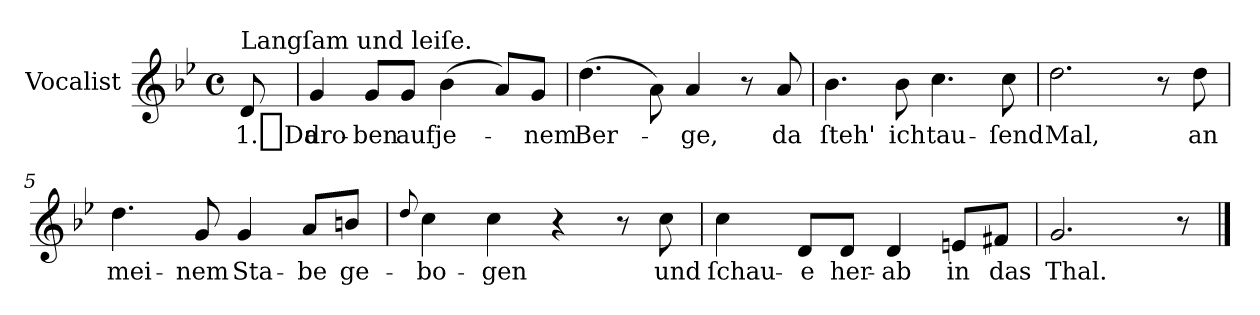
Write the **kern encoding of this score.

**kern	**text
*part1	*part1
*staff1	*staff1
*I"Vocalist	*
*clefG2	*
*k[b-e-]	*
*g:	*
*M4/4	*
*met(c)	*
=	=
!LO:TX:a:t=Langſam und leiſe.	!
8d	1._Da
=1	=1
4g	dro-
8g/L	-ben
8g/J	auf
(4b-	je-
8a/L)	.
8g/J	-nem
=2	=2
(4.dd	Ber-
8a\)	.
4a	-ge,
8r	.
8a	da
=3	=3
4.b-	ſteh'
8b-	ich
4.cc	tau-
8cc	-ſend
=4	=4
2.dd	Mal,
8r	.
8dd	an
=5	=5
4.dd	mei-
8g	-nem
4g	Sta-
8a/L	-be
8bn/J	ge-
=6	=6
8qqdd	.
4cc	-bo-
4cc	-gen
4r	.
8r	.
8cc	und
=7	=7
4cc	ſchau-
8d/L	-e
8d/J	her-
4d	-ab
8en/L	in
8f#X/J	das
=8	=8
2.g	Thal.
8r	.
==	==
*-	*-
